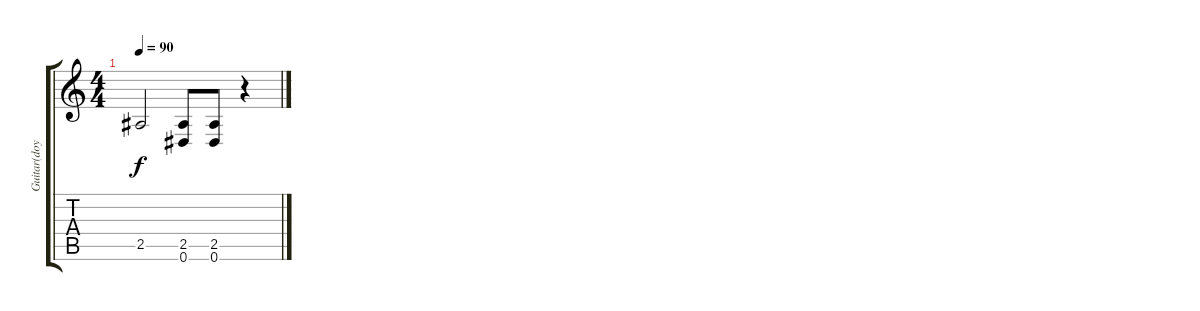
\track ("Guitar(doyle)" "Guitar(doy") {instrument distortionguitar}
\staff {score tabs}
\tuning (Eb4 Bb3 Gb3 Db3 Ab2 Eb2) {hide}
\ts (4 4)
\tempo 90
\clef g2
\ks c
2.5{t}.2{dy f} (2.5 0.6).8 (2.5 0.6).8 r.4
